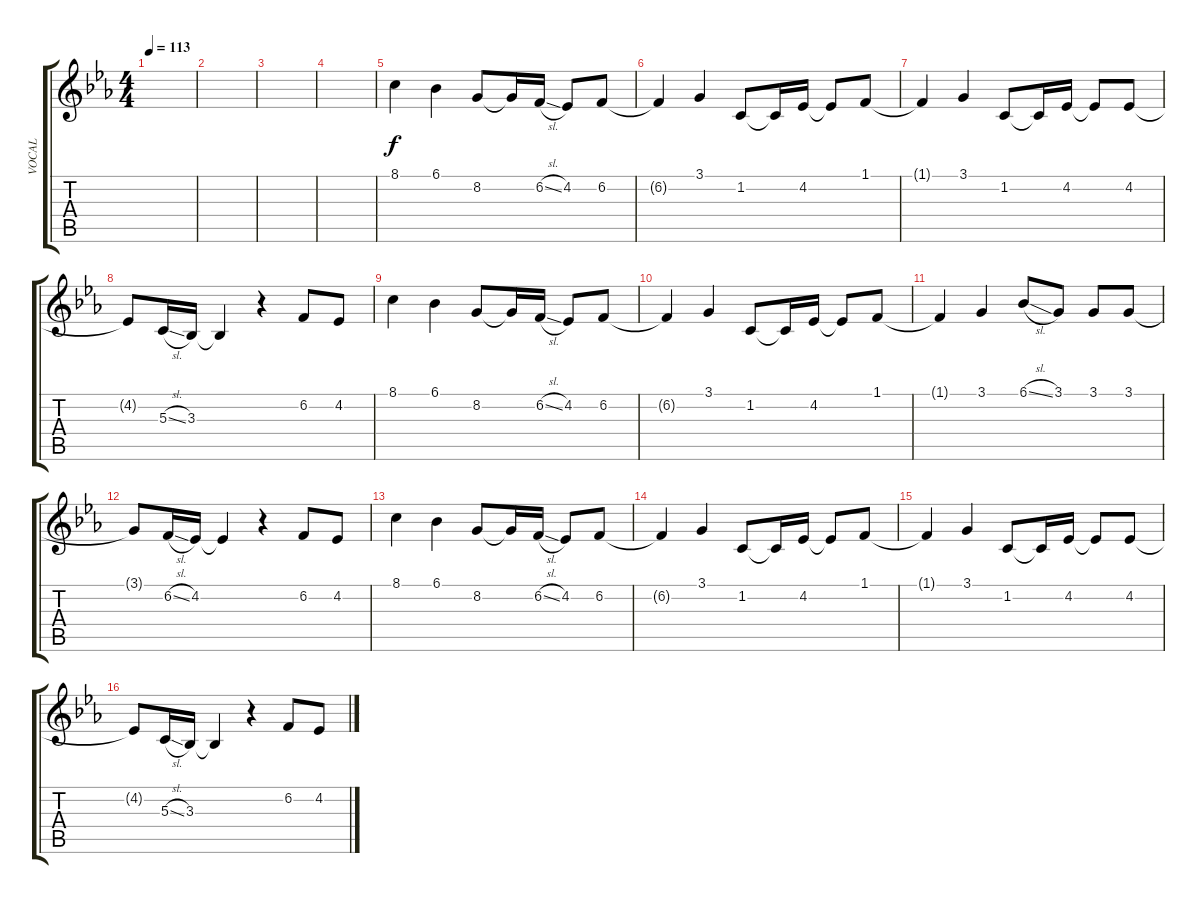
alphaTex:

\track ("VOCAL" "VOCAL") {instrument clarinet}
\staff {score tabs}
\tuning (E4 B3 G3 D3 A2 E2) {hide}
\ts (4 4)
\tempo 113
\clef g2
\ks cminor
|
|
|
|
8.1.4 6.1.4 8.2.8 8.2{t}.16 6.2{sl}.16 4.2.8 6.2.8 |
6.2{t}.4 3.1.4 1.2.8 1.2{t}.16 4.2.16 4.2{t}.8 1.1.8 |
1.1{t}.4 3.1.4 1.2.8 1.2{t}.16 4.2.16 4.2{t}.8 4.2.8 |
4.2{t}.8 5.3{sl}.16 3.3.16 3.3{t}.4 r.4 6.2.8 4.2.8 |
8.1.4 6.1.4 8.2.8 8.2{t}.16 6.2{sl}.16 4.2.8 6.2.8 |
6.2{t}.4 3.1.4 1.2.8 1.2{t}.16 4.2.16 4.2{t}.8 1.1.8 |
1.1{t}.4 3.1.4 6.1{sl}.8 3.1.8 3.1.8 3.1.8 |
3.1{t}.8 6.2{sl}.16 4.2.16 4.2{t}.4 r.4 6.2.8 4.2.8 |
8.1.4 6.1.4 8.2.8 8.2{t}.16 6.2{sl}.16 4.2.8 6.2.8 |
6.2{t}.4 3.1.4 1.2.8 1.2{t}.16 4.2.16 4.2{t}.8 1.1.8 |
1.1{t}.4 3.1.4 1.2.8 1.2{t}.16 4.2.16 4.2{t}.8 4.2.8 |
4.2{t}.8 5.3{sl}.16 3.3.16 3.3{t}.4 r.4 6.2.8 4.2.8
